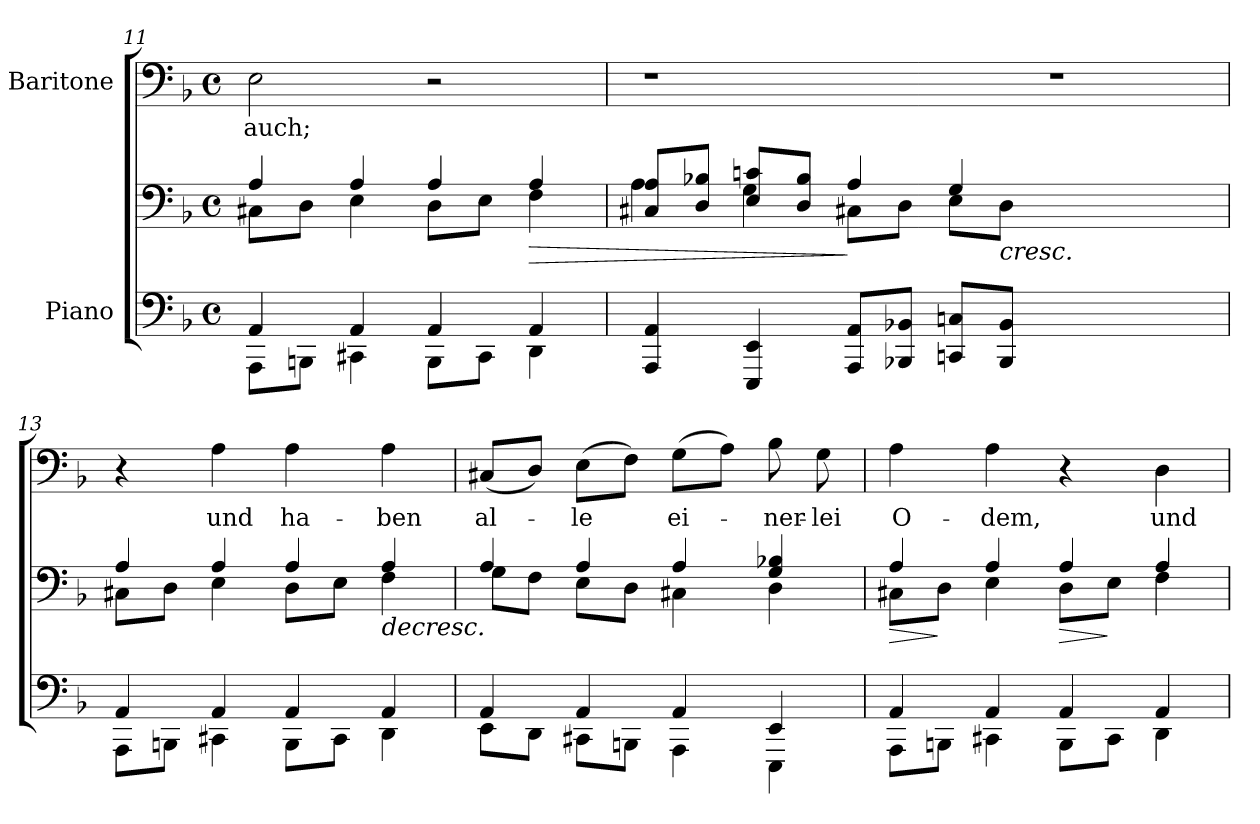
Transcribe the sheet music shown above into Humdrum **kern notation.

**kern	**kern	**dynam	**kern	**text
*part2	*part2	*part2	*part1	*part1
*staff3	*staff2	*staff2/3	*staff1	*staff1
*I"Piano	*	*	*I"Baritone	*
!!LO:LB:g=z
*clefF4	*clefF4	*	*clefF4	*
*k[b-]	*k[b-]	*	*k[b-]	*
*F:	*F:	*	*F:	*
*M4/4	*M4/4	*	*M4/4	*
*met(c)	*met(c)	*	*met(c)	*
=11	=11	=11	=11	=11
*^	*^	*	*	*
!	!	!	!	!	!	!LO:LY:b:color=#000000
4AAi/	8AAAi\L	4Ai/	8C#Xi\L	.	2Ei\	auch;
.	8BBBni\J	.	8Di\J	.	.	.
4AAi/	4CC#Xi\	4Ai/	4Ei\	]	.	.
4AAi/	8BBBi\L	4Ai/	8Di\L	]	2r	.
.	8CC#i\J	.	8Ei\J	.	.	.
!	!	!	!	!LO:HP:b	!	!
!	!	!	!	!LO:HP:n=1:b	!	!
4AAi/	4DDi\	4Ai/	4Fi\	> >	.	.
*v	*v	*	*	*	*	*
=12	=12	=12	=12	=12	=12
4AAAi/ 4AAi	8C#Xi/ 8AiL	4Ai\	.	1r	.
.	8Di/ 8B-XiJ	.	.	.	.
4EEEi/ 4EEi	8Ei/ 8cniL	4Gi\	[	.	.
.	8Di/ 8B-iJ	.	.	.	.
8AAAi/ 8AAiL	4Ai/	8C#Xi\L	]	.	.
8BBB-Xi/ 8BB-XiJ	.	8Di\J	.	.	.
8CCni/ 8CniL	4Gi/	8Ei\L	.	.	.
!	!	!	!LO:HP:b	!	!
!	!	!	!LO:HP:n=1:b	!	!
8BBB-i/ 8BB-iJ	.	8Di\J	< >	.	.
1ryy	1ryy	1ryy	.	1r	.
=13	=13	=13	=13	=13	=13
*^	*	*	*	*	*
4AAi/	8AAAi\L	4Ai/	8C#Xi\L	.	4r	.
.	8BBBni\J	.	8Di\J	.	.	.
!	!	!	!	!	!	!LO:LY:b:color=#000000
4AAi/	4CC#Xi\	4Ai/	4Ei\	]	4Ai\	und
!	!	!	!	!	!	!LO:LY:b:color=#000000
4AAi/	8BBBi\L	4Ai/	8Di\L	]	4Ai\	ha-
.	8CC#i\J	.	8Ei\J	.	.	.
!	!	!	!	!LO:HP:b	!	!
!	!	!	!	!LO:HP:n=1:b	!	!
!	!	!	!	!	!	!LO:LY:b:color=#000000
4AAi/	4DDi\	4Ai/	4Fi\	> >	4Ai\	-ben
=14	=14	=14	=14	=14	=14	=14
!	!	!	!	!	!	!LO:LY:b:color=#000000
4AAi/	8EEi\L	4Ai/	8Gi\L	.	(8C#Xi/L	al-
.	8DDi\J	.	8Fi\J	.	8Di/J)	.
!	!	!	!	!	!	!LO:LY:b:color=#000000
4AAi/	8CC#Xi\L	4Ai/	8Ei\L	.	(8Ei\L	-le
.	8BBBni\J	.	8Di\J	.	8Fi\J)	.
!	!	!	!	!	!	!LO:LY:b:color=#000000
4AAi/	4AAAi\	4Ai/	4C#Xi\	.	(8Gi\L	ei-
.	.	.	.	.	8Ai\J)	.
!	!	!	!	!	!	!LO:LY:b:color=#000000
4EEi/	4EEEi\	4Gi/ 4B-Xi	4Di\	.	8B-i\	-ner-
!	!	!	!	!	!	!LO:LY:b:color=#000000
.	.	.	.	.	8Gi\	-lei
!!LO:PB:g=z
=15	=15	=15	=15	=15	=15	=15
!	!	!	!	!LO:HP:b	!	!
!	!	!	!	!	!	!LO:LY:b:color=#000000
4AAi/	8AAAi\L	4Ai/	8C#Xi\L	>	4Ai\	O-
.	8BBBni\J	.	8Di\J	]	.	.
!	!	!	!	!	!	!LO:LY:b:color=#000000
4AAi/	4CC#Xi\	4Ai/	4Ei\	.	4Ai\	-dem,
!	!	!	!	!LO:HP:b	!	!
4AAi/	8BBBi\L	4Ai/	8Di\L	>	4r	.
.	8CC#i\J	.	8Ei\J	]	.	.
!	!	!	!	!	!	!LO:LY:b:color=#000000
4AAi/	4DDi\	4Ai/	4Fi\	.	4Di\	und
*v	*v	*	*	*	*	*
*	*v	*v	*	*	*
=	=	=	=	=
*-	*-	*-	*-	*-
